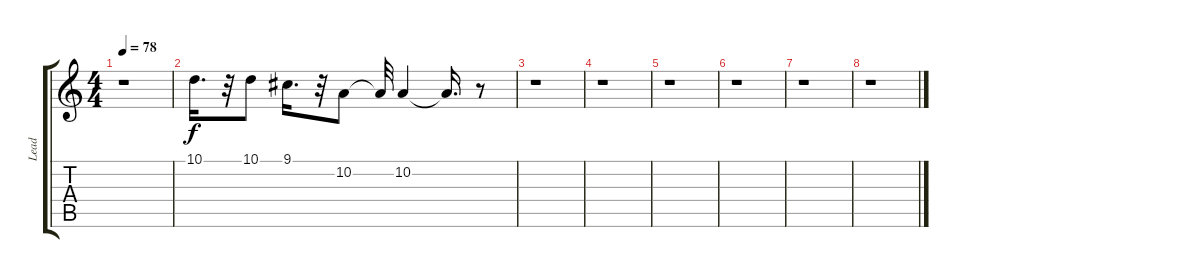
\track ("Lead" "Lead") {instrument percussiveorgan}
\staff {score tabs}
\tuning (E4 B3 G3 D3 A2 E2) {hide}
\ts (4 4)
\tempo 78
\clef g2
\ks c
r.1{dy f} |
10.1.16{d} r.32 10.1.8 9.1.16{d} r.32 10.2.8 10.2{t}.32 10.2.4 10.2{t}.16{d} r.8 |
r.1 |
r.1 |
r.1 |
r.1 |
r.1 |
r.1
